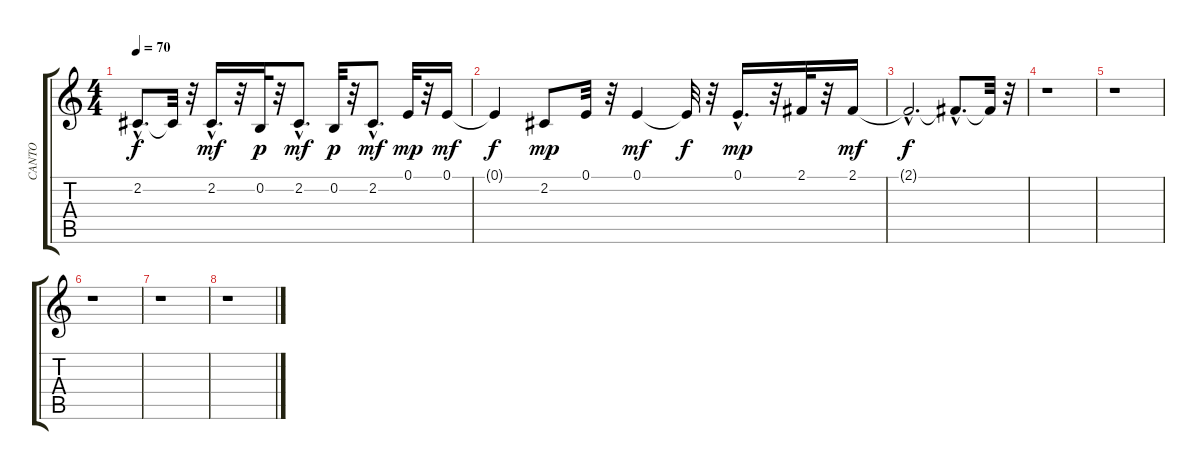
\track ("CANTO" "CANTO") {instrument vibraphone}
\staff {score tabs}
\tuning (E4 B3 G3 D3 A2 E2) {hide}
\ts (4 4)
\tempo 70
\clef g2
\ks c
2.2{hac t}.8{d dy f} 2.2{t}.32 r.32 2.2{hac}.16{d dy mf} r.32 0.2.32{dy p} r.32 2.2{hac}.8{d dy mf} 0.2.32{dy p} r.32 2.2{hac}.8{d dy mf} 0.1.32{dy mp} r.32 0.1.16{dy mf} |
0.1{t}.4{dy f} 2.2.8{dy mp} 0.1.32 r.32 0.1.4{dy mf} 0.1{t}.32{dy f} r.32 0.1{hac}.16{d dy mp} r.32 2.1.32 r.32 2.1.16{dy mf} |
2.1{hac t}.2{d dy f} 2.1{hac t}.8{d} 2.1{t}.32 r.32 |
r.1 |
r.1 |
r.1 |
r.1 |
r.1
